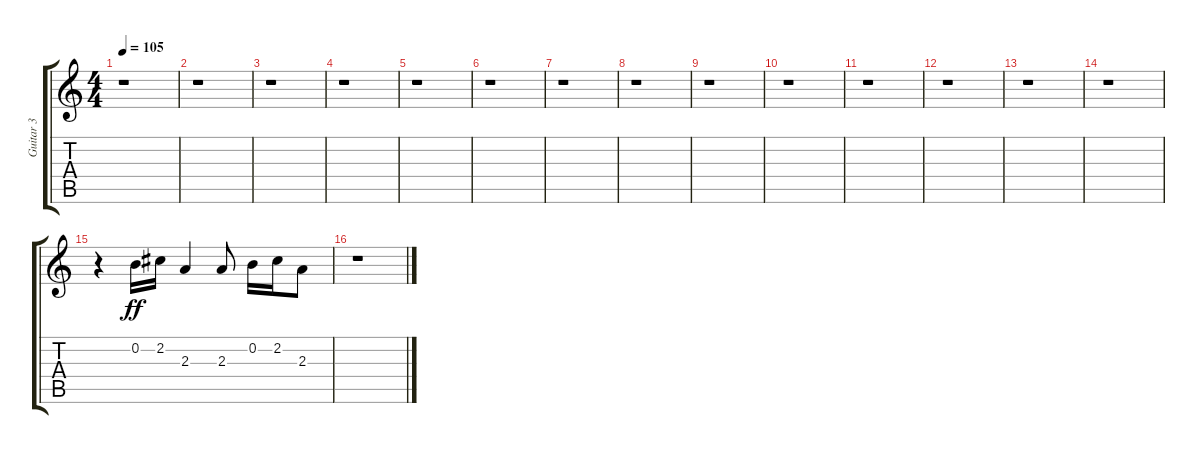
\track ("Guitar 3" "Guitar 3") {instrument overdrivenguitar}
\staff {score tabs}
\tuning (E4 B3 G3 D3 A2 E2) {hide}
\ts (4 4)
\tempo 105
\clef g2
\ks c
r.1{dy ff} |
r.1 |
r.1 |
r.1 |
r.1 |
r.1 |
r.1 |
r.1 |
r.1 |
r.1 |
r.1 |
r.1 |
r.1 |
r.1 |
r.4 0.2.16 2.2.16 2.3.4 2.3.8 0.2.16 2.2.16 2.3.8 |
r.1
